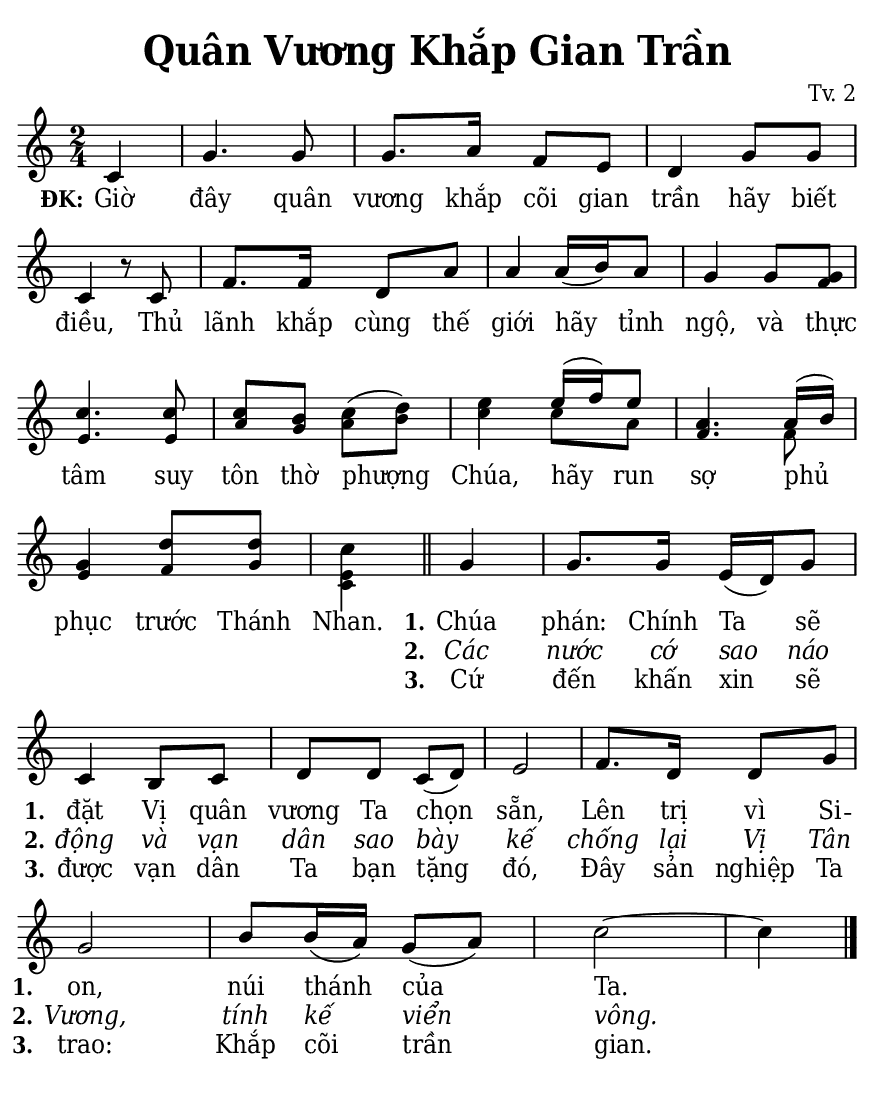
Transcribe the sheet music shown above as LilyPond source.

% Cài đặt chung\
\version "2.22.1"
\include "english.ly"

\header {
  title = \markup { \fontsize #1 "Quân Vương Khắp Gian Trần" }
  composer = "Tv. 2"
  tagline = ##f
}

% mã nguồn cho những chức năng chưa hỗ trợ trong phiên bản lilypond hiện tại
% cung cấp bởi cộng đồng lilypond khi gửi email đến lilypond-user@gnu.org
% Đổi kích thước nốt cho bè phụ
notBePhu =
#(define-music-function (font-size music) (number? ly:music?)
   (for-some-music
     (lambda (m)
       (if (music-is-of-type? m 'rhythmic-event)
           (begin
             (set! (ly:music-property m 'tweaks)
                   (cons `(font-size . ,font-size)
                         (ly:music-property m 'tweaks)))
             #t)
           #f))
     music)
   music)

% in số phiên khúc trên mỗi dòng
#(define (add-grob-definition grob-name grob-entry)
     (set! all-grob-descriptions
           (cons ((@@ (lily) completize-grob-entry)
                  (cons grob-name grob-entry))
                 all-grob-descriptions)))

#(add-grob-definition
    'StanzaNumberSpanner
    `((direction . ,LEFT)
      (font-series . bold)
      (padding . 1.0)
      (side-axis . ,X)
      (stencil . ,ly:text-interface::print)
      (X-offset . ,ly:side-position-interface::x-aligned-side)
      (Y-extent . ,grob::always-Y-extent-from-stencil)
      (meta . ((class . Spanner)
               (interfaces . (font-interface
                              side-position-interface
                              stanza-number-interface
                              text-interface))))))

\layout {
    \context {
      \Global
      \grobdescriptions #all-grob-descriptions
    }
    \context {
      \Score
      \remove Stanza_number_align_engraver
      \consists
        #(lambda (context)
           (let ((texts '())
                 (syllables '()))
             (make-engraver
              (acknowledgers
               ((stanza-number-interface engraver grob source-engraver)
                  (set! texts (cons grob texts)))
               ((lyric-syllable-interface engraver grob source-engraver)
                  (set! syllables (cons grob syllables))))
              ((stop-translation-timestep engraver)
                 (for-each
                  (lambda (text)
                    (for-each
                     (lambda (syllable)
                       (ly:pointer-group-interface::add-grob
                        text
                        'side-support-elements
                        syllable))
                     syllables))
                  texts)
                 (set! syllables '())))))
    }
    \context {
      \Lyrics
      \remove Stanza_number_engraver
      \consists
        #(lambda (context)
           (let ((text #f)
                 (last-stanza #f))
             (make-engraver
              ((process-music engraver)
                 (let ((stanza (ly:context-property context 'stanza #f)))
                   (if (and stanza (not (equal? stanza last-stanza)))
                       (let ((column (ly:context-property context
'currentCommandColumn)))
                         (set! last-stanza stanza)
                         (if text
                             (ly:spanner-set-bound! text RIGHT column))
                         (set! text (ly:engraver-make-grob engraver
'StanzaNumberSpanner '()))
                         (ly:grob-set-property! text 'text stanza)
                         (ly:spanner-set-bound! text LEFT column)))))
              ((finalize engraver)
                 (if text
                     (let ((column (ly:context-property context
'currentCommandColumn)))
                       (ly:spanner-set-bound! text RIGHT column)))))))
      \override StanzaNumberSpanner.horizon-padding = 10000
    }
}

stanzaReminderOff =
  \temporary \override StanzaNumberSpanner.after-line-breaking =
     #(lambda (grob)
        ;; Can be replaced with (not (first-broken-spanner? grob)) in 2.23.
        (if (let ((siblings (ly:spanner-broken-into (ly:grob-original grob))))
              (and (pair? siblings)
                   (not (eq? grob (car siblings)))))
            (ly:grob-suicide! grob)))

stanzaReminderOn = \undo \stanzaReminderOff
% kết thúc mã nguồn

% Nhạc phiên khúc
nhacPhienKhucSop = \relative c' {
  \partial 4 c4 |
  g'4. g8 |
  g8. a16 f8 e |
  d4 g8 g |
  c,4 r8 c |
  f8. f16 d8 a' |
  a4 a16 (b) a8 |
  g4 g8 g |
  c4. c8 |
  c b c (d) |
  e4 e16 (f) e8 |
  a,4. a16 (b) |
  g4 d'8 d |
  \once \stemDown c4 \bar "||"
  
  g4 |
  g8. g16 e (d) g8 |
  c,4 b8 c |
  d d c (d) |
  e2 |
  f8. d16 d8 g |
  g2 |
  b8 b16 (a) g8 (a) |
  c2 ~ |
  c4 \bar "|."
}

nhacPhienKhucAlto = \relative c' {
  c4 |
  g'4. g8 |
  g8. a16 f8 e |
  d4 g8 g |
  c,4 r8 c |
  f8. f16 d8 a' |
  a4 a16 (b) a8 |
  g4 g8 f |
  e4. e8 |
  a g a (b) |
  c4 c8 [a] |
  f4. f8 |
  e4 f8 g |
  <e c>4
}

% Lời phiên khúc
loiPhienKhucSop = \lyrics {
  \stanzaReminderOff
  \set stanza = "ĐK:"
  Giờ đây quân vương khắp cõi gian trần
  hãy biết điều,
  Thủ lãnh khắp cùng thế giới hãy tỉnh ngộ,
  và thực tâm suy tôn thờ phượng Chúa,
  hãy run sợ phủ phục trước Thánh Nhan.
  \stanzaReminderOn
  <<
    {
      \set stanza = "1."
      Chúa phán: Chính Ta
      sẽ đặt Vị quân vương Ta chọn sẵn,
      Lên trị vì Si -- on,
      núi thánh của Ta.
    }
    \new Lyrics {
	    \set associatedVoice = "beSop"
	    \set stanza = "2."
      \override Lyrics.LyricText.font-shape = #'italic
	    Các nước cớ sao náo động
	    và vạn dân sao bày kế chống lại Vị Tân Vương,
	    tính kế viển vông.
    }
    \new Lyrics {
	    \set associatedVoice = "beSop"
	    \set stanza = "3."
	    Cứ đến khấn xin sẽ được vạn dân Ta bạn tặng đó,
	    Đây sản nghiệp Ta trao:
	    Khắp cõi trần gian.
    }
  >>
}

% Dàn trang
\paper {
  #(set-paper-size "a5")
  top-margin = 3\mm
  bottom-margin = 3\mm
  left-margin = 3\mm
  right-margin = 3\mm
  indent = #0
  #(define fonts
	 (make-pango-font-tree "Deja Vu Serif Condensed"
	 		       "Deja Vu Serif Condensed"
			       "Deja Vu Serif Condensed"
			       (/ 20 20)))
  print-page-number = ##f
  system-system-spacing = #'((basic-distance . 0.1) (padding . 2))
}

TongNhip = {
  \key c \major \time 2/4
  \set Timing.beamExceptions = #'()
  \set Timing.baseMoment = #(ly:make-moment 1/4)
}

\score {
  \new ChoirStaff <<
    \new Staff \with {
        \consists "Merge_rests_engraver"
        printPartCombineTexts = ##f
      }
      <<
      \new Voice \TongNhip \partCombine 
        \nhacPhienKhucSop
        \notBePhu -1 { \nhacPhienKhucAlto }
      \new NullVoice = beSop \nhacPhienKhucSop
      \new Lyrics \lyricsto beSop \loiPhienKhucSop
      >>
  >>
  \layout {
    \override Lyrics.LyricSpace.minimum-distance = #2
    \override Score.BarNumber.break-visibility = ##(#f #f #f)
    \override Score.SpacingSpanner.uniform-stretching = ##t
  } 
}
